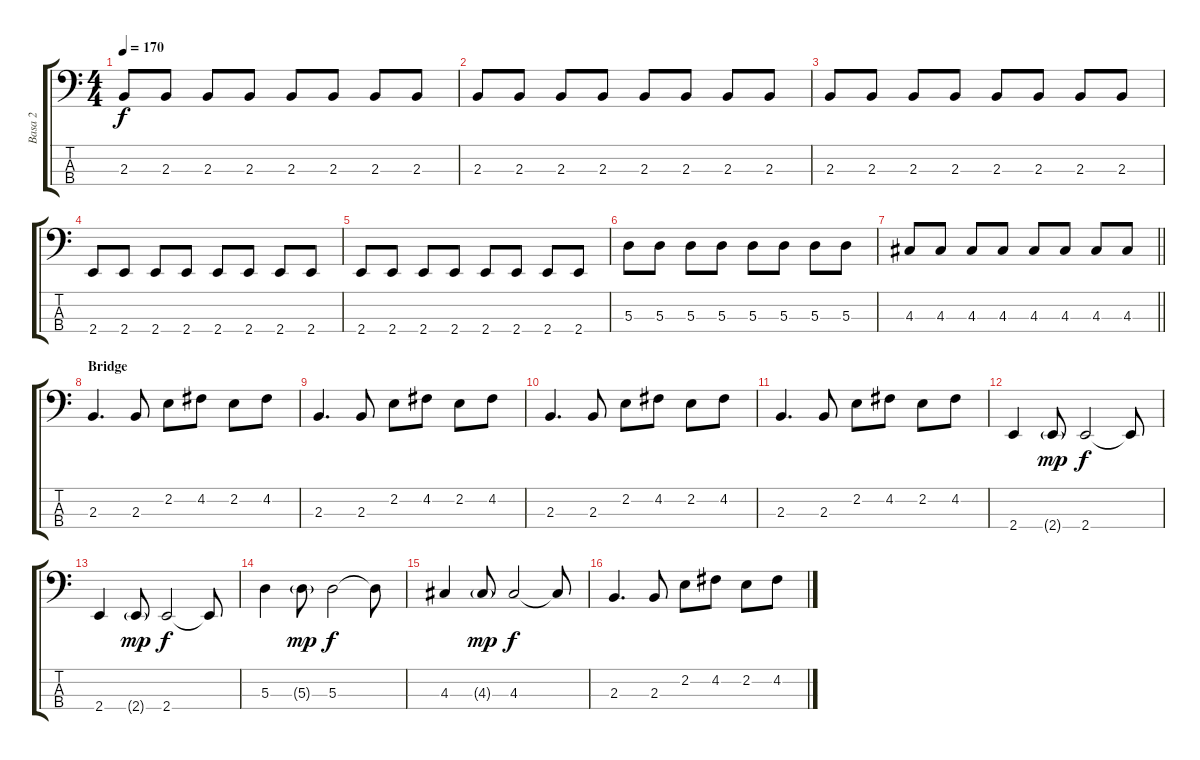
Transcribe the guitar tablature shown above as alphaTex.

\track ("Basa 2" "Basa 2") {instrument electricbasspick}
\staff {score tabs}
\tuning (G2 D2 A1 D1) {hide}
\ts (4 4)
\tempo 170
\clef f4
\ks c
2.3.8{dy f} 2.3.8 2.3.8 2.3.8 2.3.8 2.3.8 2.3.8 2.3.8 |
2.3.8 2.3.8 2.3.8 2.3.8 2.3.8 2.3.8 2.3.8 2.3.8 |
2.3.8 2.3.8 2.3.8 2.3.8 2.3.8 2.3.8 2.3.8 2.3.8 |
2.4.8 2.4.8 2.4.8 2.4.8 2.4.8 2.4.8 2.4.8 2.4.8 |
2.4.8 2.4.8 2.4.8 2.4.8 2.4.8 2.4.8 2.4.8 2.4.8 |
5.3.8 5.3.8 5.3.8 5.3.8 5.3.8 5.3.8 5.3.8 5.3.8 |
\barLineRight lightlight
4.3.8 4.3.8 4.3.8 4.3.8 4.3.8 4.3.8 4.3.8 4.3.8 |
\section ("" "Bridge")
2.3.4{d} 2.3.8 2.2.8 4.2.8 2.2.8 4.2.8 |
2.3.4{d} 2.3.8 2.2.8 4.2.8 2.2.8 4.2.8 |
2.3.4{d} 2.3.8 2.2.8 4.2.8 2.2.8 4.2.8 |
2.3.4{d} 2.3.8 2.2.8 4.2.8 2.2.8 4.2.8 |
2.4.4 2.4{g}.8{dy mp} 2.4.2{dy f} 2.4{t}.8 |
2.4.4 2.4{g}.8{dy mp} 2.4.2{dy f} 2.4{t}.8 |
5.3.4 5.3{g}.8{dy mp} 5.3.2{dy f} 5.3{t}.8 |
4.3.4 4.3{g}.8{dy mp} 4.3.2{dy f} 4.3{t}.8 |
2.3.4{d} 2.3.8 2.2.8 4.2.8 2.2.8 4.2.8
